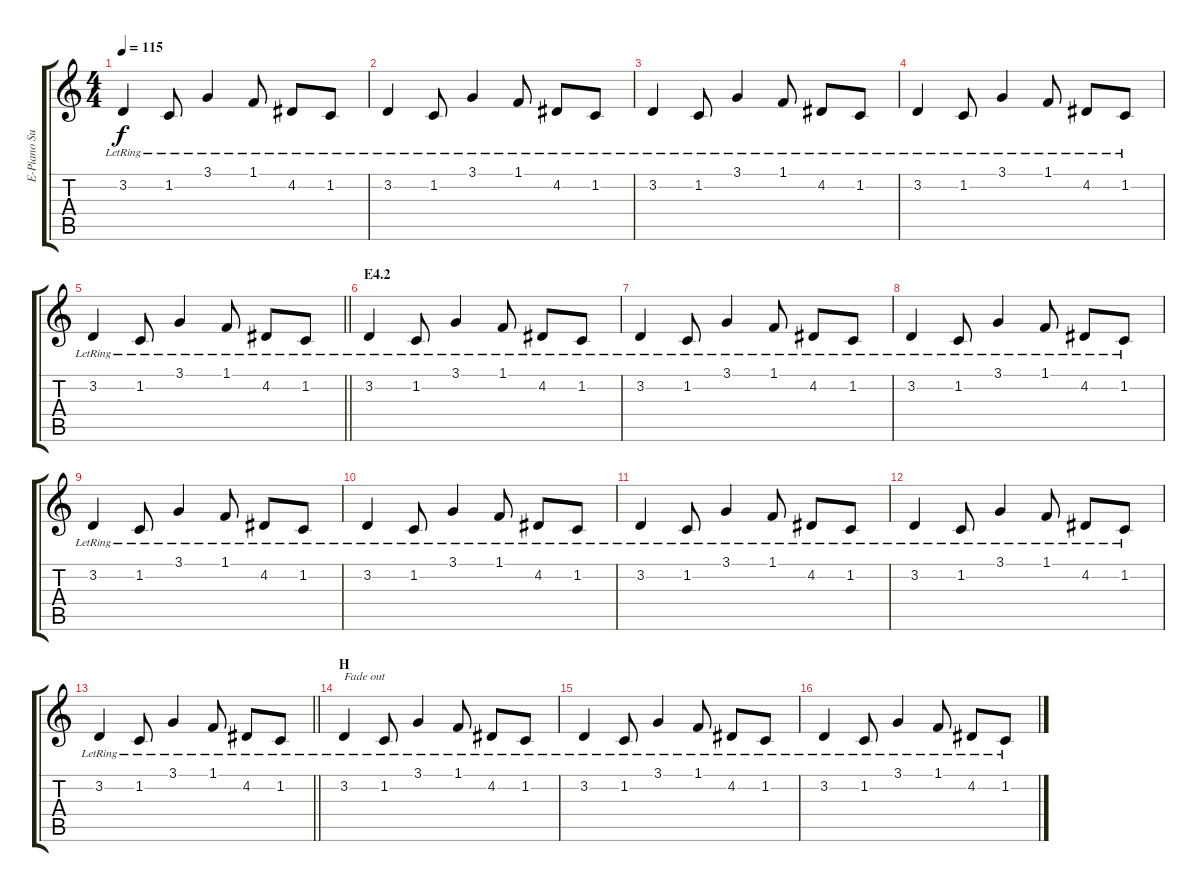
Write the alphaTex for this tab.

\track ("E-Piano Sustain" "E-Piano Su") {instrument honkytonkpiano}
\staff {score tabs}
\tuning (E4 B3 G3 D3 A2 E2) {hide}
\ts (4 4)
\tempo 115
\clef g2
\ks c
3.2{lr}.4{dy f} 1.2{lr}.8 3.1{lr}.4 1.1{lr}.8 4.2{lr}.8 1.2{lr}.8 |
3.2{lr}.4 1.2{lr}.8 3.1{lr}.4 1.1{lr}.8 4.2{lr}.8 1.2{lr}.8 |
3.2{lr}.4 1.2{lr}.8 3.1{lr}.4 1.1{lr}.8 4.2{lr}.8 1.2{lr}.8 |
3.2{lr}.4 1.2{lr}.8 3.1{lr}.4 1.1{lr}.8 4.2{lr}.8 1.2{lr}.8 |
\barLineRight lightlight
3.2{lr}.4 1.2{lr}.8 3.1{lr}.4 1.1{lr}.8 4.2{lr}.8 1.2{lr}.8 |
\section ("" "E4.2")
3.2{lr}.4 1.2{lr}.8 3.1{lr}.4 1.1{lr}.8 4.2{lr}.8 1.2{lr}.8 |
3.2{lr}.4 1.2{lr}.8 3.1{lr}.4 1.1{lr}.8 4.2{lr}.8 1.2{lr}.8 |
3.2{lr}.4 1.2{lr}.8 3.1{lr}.4 1.1{lr}.8 4.2{lr}.8 1.2{lr}.8 |
3.2{lr}.4 1.2{lr}.8 3.1{lr}.4 1.1{lr}.8 4.2{lr}.8 1.2{lr}.8 |
3.2{lr}.4 1.2{lr}.8 3.1{lr}.4 1.1{lr}.8 4.2{lr}.8 1.2{lr}.8 |
3.2{lr}.4 1.2{lr}.8 3.1{lr}.4 1.1{lr}.8 4.2{lr}.8 1.2{lr}.8 |
3.2{lr}.4 1.2{lr}.8 3.1{lr}.4 1.1{lr}.8 4.2{lr}.8 1.2{lr}.8 |
\barLineRight lightlight
3.2{lr}.4 1.2{lr}.8 3.1{lr}.4 1.1{lr}.8 4.2{lr}.8 1.2{lr}.8 |
\section ("" "H")
3.2{lr}.4{txt "Fade out" volume 13 instrument harpsichord} 1.2{lr}.8 3.1{lr}.4 1.1{lr}.8 4.2{lr}.8 1.2{lr}.8 |
3.2{lr}.4 1.2{lr}.8 3.1{lr}.4 1.1{lr}.8 4.2{lr}.8 1.2{lr}.8 |
3.2{lr}.4 1.2{lr}.8 3.1{lr}.4 1.1{lr}.8 4.2{lr}.8 1.2{lr}.8
